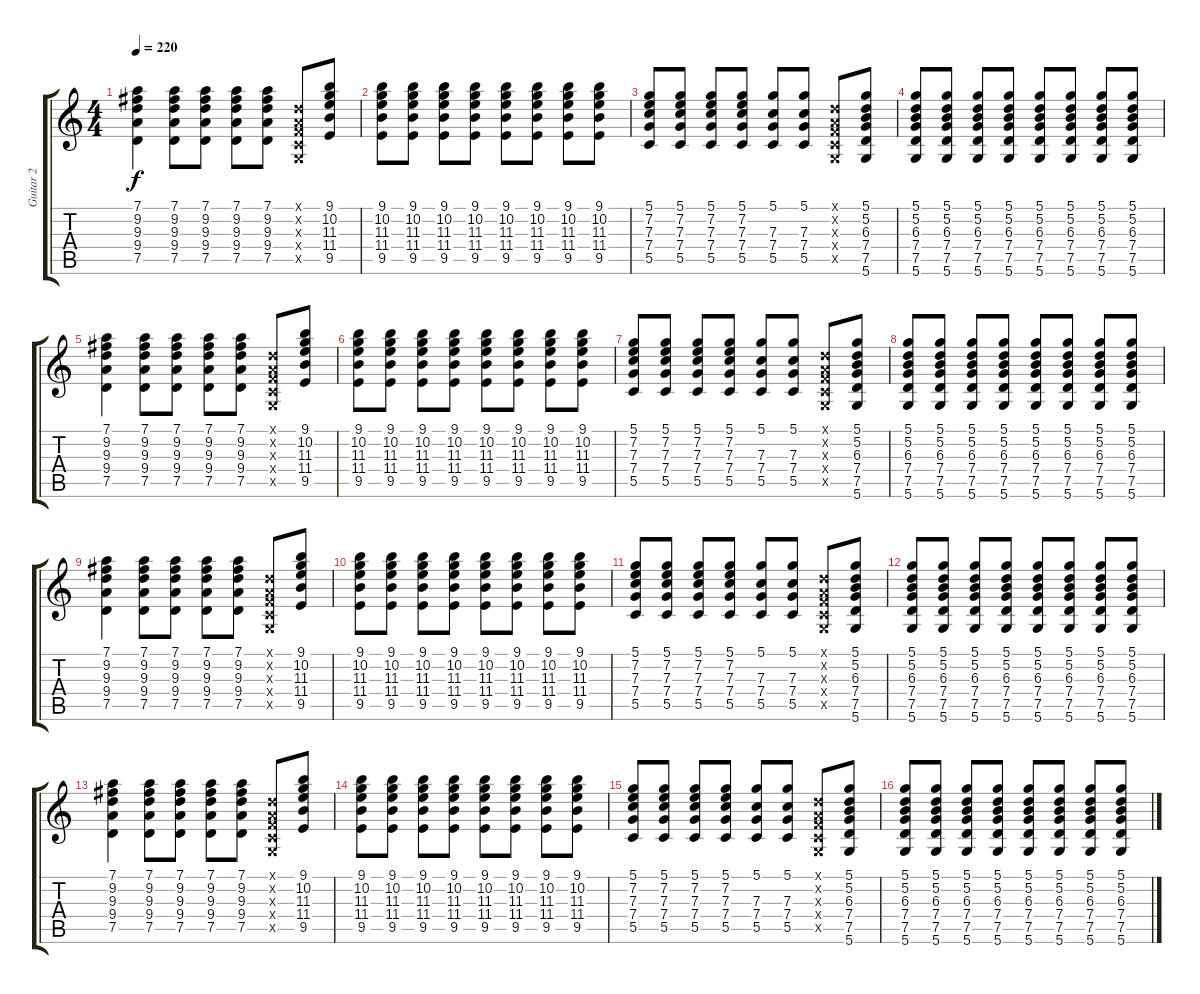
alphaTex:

\track ("Guitar 2" "Guitar 2") {instrument distortionguitar}
\staff {score tabs}
\tuning (D4 A3 F3 C3 G2 D2) {hide}
\ts (4 4)
\tempo 220
\clef g2
\ks c
(7.1 9.2 9.3 9.4 7.5).4{dy f} (7.1 9.2 9.3 9.4 7.5).8 (7.1 9.2 9.3 9.4 7.5).8 (7.1 9.2 9.3 9.4 7.5).8 (7.1 9.2 9.3 9.4 7.5).8 (0.1{x} 0.2{x} 0.3{x} 0.4{x} 0.5{x}).8 (9.1 10.2 11.3 11.4 9.5).8 |
(9.1 10.2 11.3 11.4 9.5).8 (9.1 10.2 11.3 11.4 9.5).8 (9.1 10.2 11.3 11.4 9.5).8 (9.1 10.2 11.3 11.4 9.5).8 (9.1 10.2 11.3 11.4 9.5).8 (9.1 10.2 11.3 11.4 9.5).8 (9.1 10.2 11.3 11.4 9.5).8 (9.1 10.2 11.3 11.4 9.5).8 |
(5.1 7.2 7.3 7.4 5.5).8 (5.1 7.2 7.3 7.4 5.5).8 (5.1 7.2 7.3 7.4 5.5).8 (5.1 7.2 7.3 7.4 5.5).8 (5.1 7.3 7.4 5.5).8 (5.1 7.3 7.4 5.5).8 (0.1{x} 0.2{x} 0.3{x} 0.4{x} 0.5{x}).8 (5.1 5.2 6.3 7.4 7.5 5.6).8 |
(5.1 5.2 6.3 7.4 7.5 5.6).8 (5.1 5.2 6.3 7.4 7.5 5.6).8 (5.1 5.2 6.3 7.4 7.5 5.6).8 (5.1 5.2 6.3 7.4 7.5 5.6).8 (5.1 5.2 6.3 7.4 7.5 5.6).8 (5.1 5.2 6.3 7.4 7.5 5.6).8 (5.1 5.2 6.3 7.4 7.5 5.6).8 (5.1 5.2 6.3 7.4 7.5 5.6).8 |
(7.1 9.2 9.3 9.4 7.5).4 (7.1 9.2 9.3 9.4 7.5).8 (7.1 9.2 9.3 9.4 7.5).8 (7.1 9.2 9.3 9.4 7.5).8 (7.1 9.2 9.3 9.4 7.5).8 (0.1{x} 0.2{x} 0.3{x} 0.4{x} 0.5{x}).8 (9.1 10.2 11.3 11.4 9.5).8 |
(9.1 10.2 11.3 11.4 9.5).8 (9.1 10.2 11.3 11.4 9.5).8 (9.1 10.2 11.3 11.4 9.5).8 (9.1 10.2 11.3 11.4 9.5).8 (9.1 10.2 11.3 11.4 9.5).8 (9.1 10.2 11.3 11.4 9.5).8 (9.1 10.2 11.3 11.4 9.5).8 (9.1 10.2 11.3 11.4 9.5).8 |
(5.1 7.2 7.3 7.4 5.5).8 (5.1 7.2 7.3 7.4 5.5).8 (5.1 7.2 7.3 7.4 5.5).8 (5.1 7.2 7.3 7.4 5.5).8 (5.1 7.3 7.4 5.5).8 (5.1 7.3 7.4 5.5).8 (0.1{x} 0.2{x} 0.3{x} 0.4{x} 0.5{x}).8 (5.1 5.2 6.3 7.4 7.5 5.6).8 |
(5.1 5.2 6.3 7.4 7.5 5.6).8 (5.1 5.2 6.3 7.4 7.5 5.6).8 (5.1 5.2 6.3 7.4 7.5 5.6).8 (5.1 5.2 6.3 7.4 7.5 5.6).8 (5.1 5.2 6.3 7.4 7.5 5.6).8 (5.1 5.2 6.3 7.4 7.5 5.6).8 (5.1 5.2 6.3 7.4 7.5 5.6).8 (5.1 5.2 6.3 7.4 7.5 5.6).8 |
(7.1 9.2 9.3 9.4 7.5).4 (7.1 9.2 9.3 9.4 7.5).8 (7.1 9.2 9.3 9.4 7.5).8 (7.1 9.2 9.3 9.4 7.5).8 (7.1 9.2 9.3 9.4 7.5).8 (0.1{x} 0.2{x} 0.3{x} 0.4{x} 0.5{x}).8 (9.1 10.2 11.3 11.4 9.5).8 |
(9.1 10.2 11.3 11.4 9.5).8 (9.1 10.2 11.3 11.4 9.5).8 (9.1 10.2 11.3 11.4 9.5).8 (9.1 10.2 11.3 11.4 9.5).8 (9.1 10.2 11.3 11.4 9.5).8 (9.1 10.2 11.3 11.4 9.5).8 (9.1 10.2 11.3 11.4 9.5).8 (9.1 10.2 11.3 11.4 9.5).8 |
(5.1 7.2 7.3 7.4 5.5).8 (5.1 7.2 7.3 7.4 5.5).8 (5.1 7.2 7.3 7.4 5.5).8 (5.1 7.2 7.3 7.4 5.5).8 (5.1 7.3 7.4 5.5).8 (5.1 7.3 7.4 5.5).8 (0.1{x} 0.2{x} 0.3{x} 0.4{x} 0.5{x}).8 (5.1 5.2 6.3 7.4 7.5 5.6).8 |
(5.1 5.2 6.3 7.4 7.5 5.6).8 (5.1 5.2 6.3 7.4 7.5 5.6).8 (5.1 5.2 6.3 7.4 7.5 5.6).8 (5.1 5.2 6.3 7.4 7.5 5.6).8 (5.1 5.2 6.3 7.4 7.5 5.6).8 (5.1 5.2 6.3 7.4 7.5 5.6).8 (5.1 5.2 6.3 7.4 7.5 5.6).8 (5.1 5.2 6.3 7.4 7.5 5.6).8 |
(7.1 9.2 9.3 9.4 7.5).4 (7.1 9.2 9.3 9.4 7.5).8 (7.1 9.2 9.3 9.4 7.5).8 (7.1 9.2 9.3 9.4 7.5).8 (7.1 9.2 9.3 9.4 7.5).8 (0.1{x} 0.2{x} 0.3{x} 0.4{x} 0.5{x}).8 (9.1 10.2 11.3 11.4 9.5).8 |
(9.1 10.2 11.3 11.4 9.5).8 (9.1 10.2 11.3 11.4 9.5).8 (9.1 10.2 11.3 11.4 9.5).8 (9.1 10.2 11.3 11.4 9.5).8 (9.1 10.2 11.3 11.4 9.5).8 (9.1 10.2 11.3 11.4 9.5).8 (9.1 10.2 11.3 11.4 9.5).8 (9.1 10.2 11.3 11.4 9.5).8 |
(5.1 7.2 7.3 7.4 5.5).8 (5.1 7.2 7.3 7.4 5.5).8 (5.1 7.2 7.3 7.4 5.5).8 (5.1 7.2 7.3 7.4 5.5).8 (5.1 7.3 7.4 5.5).8 (5.1 7.3 7.4 5.5).8 (0.1{x} 0.2{x} 0.3{x} 0.4{x} 0.5{x}).8 (5.1 5.2 6.3 7.4 7.5 5.6).8 |
(5.1 5.2 6.3 7.4 7.5 5.6).8 (5.1 5.2 6.3 7.4 7.5 5.6).8 (5.1 5.2 6.3 7.4 7.5 5.6).8 (5.1 5.2 6.3 7.4 7.5 5.6).8 (5.1 5.2 6.3 7.4 7.5 5.6).8 (5.1 5.2 6.3 7.4 7.5 5.6).8 (5.1 5.2 6.3 7.4 7.5 5.6).8 (5.1 5.2 6.3 7.4 7.5 5.6).8
